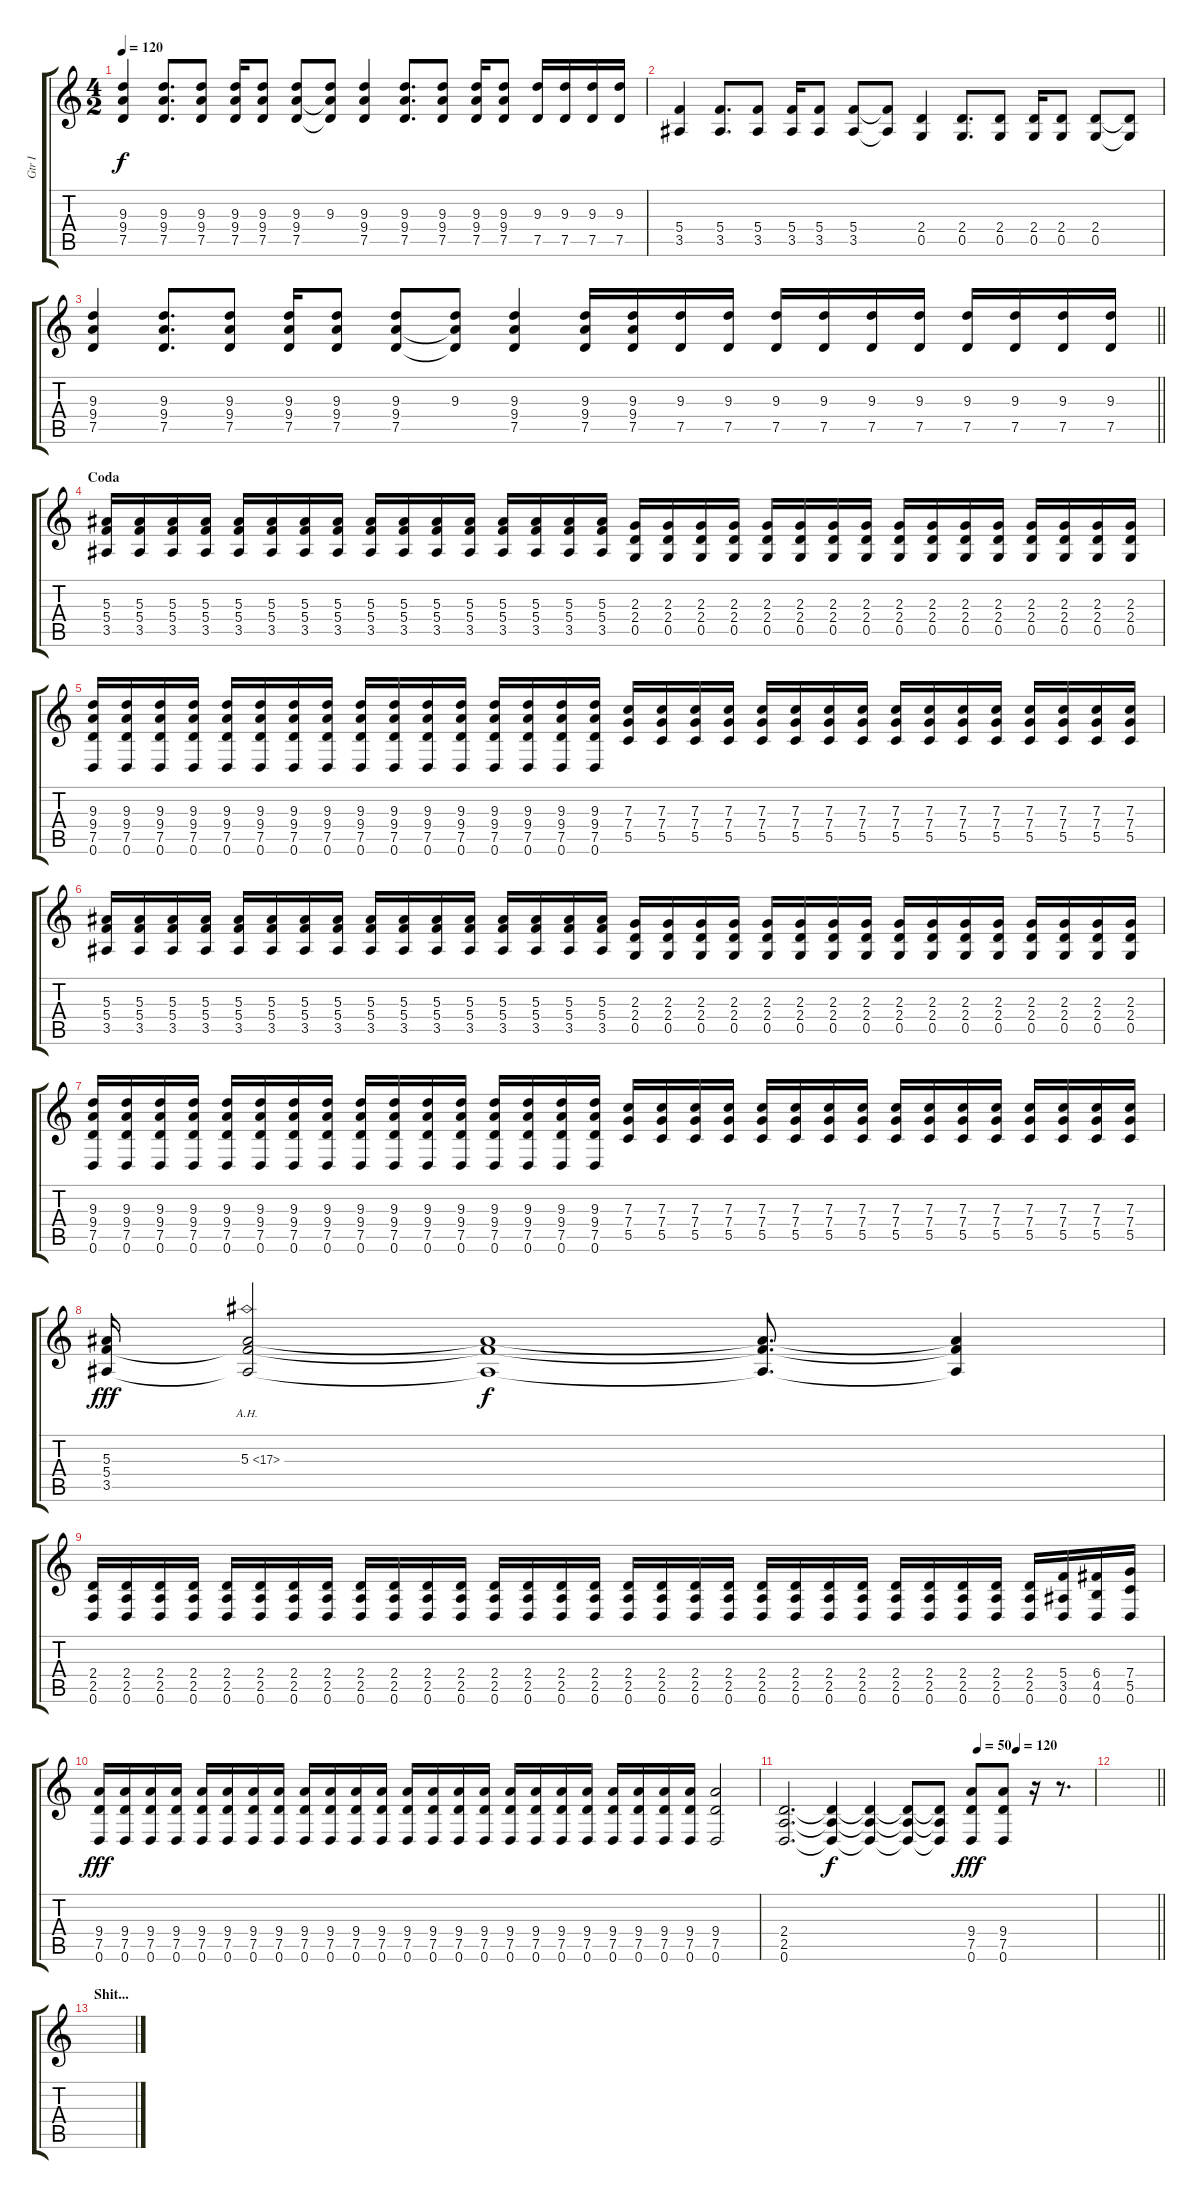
\track ("Gtr I" "Gtr I") {instrument distortionguitar}
\staff {score tabs}
\tuning (D4 A3 F3 C3 G2 D2) {hide}
\ts (4 2)
\tempo 120
\clef g2
\ks c
(9.3 9.4 7.5).4{dy f} (9.3 9.4 7.5).8{d} (9.3 9.4 7.5).8 (9.3 9.4 7.5).16 (9.3 9.4 7.5).8 (9.3 9.4 7.5).8 (9.3 9.4{t} 7.5{t}).8 (9.3 9.4 7.5).4 (9.3 9.4 7.5).8{d} (9.3 9.4 7.5).8 (9.3 9.4 7.5).16 (9.3 9.4 7.5).8 (9.3 7.5).16 (9.3 7.5).16 (9.3 7.5).16 (9.3 7.5).16 |
(5.4 3.5).4 (5.4 3.5).8{d} (5.4 3.5).8 (5.4 3.5).16 (5.4 3.5).8 (5.4 3.5).8 (5.4{t} 3.5{t}).8 (2.4 0.5).4 (2.4 0.5).8{d} (2.4 0.5).8 (2.4 0.5).16 (2.4 0.5).8 (2.4 0.5).8 (2.4{t} 0.5{t}).8 |
\barLineRight lightlight
(9.3 9.4 7.5).4 (9.3 9.4 7.5).8{d} (9.3 9.4 7.5).8 (9.3 9.4 7.5).16 (9.3 9.4 7.5).8 (9.3 9.4 7.5).8 (9.3 9.4{t} 7.5{t}).8 (9.3 9.4 7.5).4 (9.3 9.4 7.5).16 (9.3 9.4 7.5).16 (9.3 7.5).16 (9.3 7.5).16 (9.3 7.5).16 (9.3 7.5).16 (9.3 7.5).16 (9.3 7.5).16 (9.3 7.5).16 (9.3 7.5).16 (9.3 7.5).16 (9.3 7.5).16 |
\section ("" "Coda")
(5.3 5.4 3.5).16 (5.3 5.4 3.5).16 (5.3 5.4 3.5).16 (5.3 5.4 3.5).16 (5.3 5.4 3.5).16 (5.3 5.4 3.5).16 (5.3 5.4 3.5).16 (5.3 5.4 3.5).16 (5.3 5.4 3.5).16 (5.3 5.4 3.5).16 (5.3 5.4 3.5).16 (5.3 5.4 3.5).16 (5.3 5.4 3.5).16 (5.3 5.4 3.5).16 (5.3 5.4 3.5).16 (5.3 5.4 3.5).16 (2.3 2.4 0.5).16 (2.3 2.4 0.5).16 (2.3 2.4 0.5).16 (2.3 2.4 0.5).16 (2.3 2.4 0.5).16 (2.3 2.4 0.5).16 (2.3 2.4 0.5).16 (2.3 2.4 0.5).16 (2.3 2.4 0.5).16 (2.3 2.4 0.5).16 (2.3 2.4 0.5).16 (2.3 2.4 0.5).16 (2.3 2.4 0.5).16 (2.3 2.4 0.5).16 (2.3 2.4 0.5).16 (2.3 2.4 0.5).16 |
(9.3 9.4 7.5 0.6).16 (9.3 9.4 7.5 0.6).16 (9.3 9.4 7.5 0.6).16 (9.3 9.4 7.5 0.6).16 (9.3 9.4 7.5 0.6).16 (9.3 9.4 7.5 0.6).16 (9.3 9.4 7.5 0.6).16 (9.3 9.4 7.5 0.6).16 (9.3 9.4 7.5 0.6).16 (9.3 9.4 7.5 0.6).16 (9.3 9.4 7.5 0.6).16 (9.3 9.4 7.5 0.6).16 (9.3 9.4 7.5 0.6).16 (9.3 9.4 7.5 0.6).16 (9.3 9.4 7.5 0.6).16 (9.3 9.4 7.5 0.6).16 (7.3 7.4 5.5).16 (7.3 7.4 5.5).16 (7.3 7.4 5.5).16 (7.3 7.4 5.5).16 (7.3 7.4 5.5).16 (7.3 7.4 5.5).16 (7.3 7.4 5.5).16 (7.3 7.4 5.5).16 (7.3 7.4 5.5).16 (7.3 7.4 5.5).16 (7.3 7.4 5.5).16 (7.3 7.4 5.5).16 (7.3 7.4 5.5).16 (7.3 7.4 5.5).16 (7.3 7.4 5.5).16 (7.3 7.4 5.5).16 |
(5.3 5.4 3.5).16 (5.3 5.4 3.5).16 (5.3 5.4 3.5).16 (5.3 5.4 3.5).16 (5.3 5.4 3.5).16 (5.3 5.4 3.5).16 (5.3 5.4 3.5).16 (5.3 5.4 3.5).16 (5.3 5.4 3.5).16 (5.3 5.4 3.5).16 (5.3 5.4 3.5).16 (5.3 5.4 3.5).16 (5.3 5.4 3.5).16 (5.3 5.4 3.5).16 (5.3 5.4 3.5).16 (5.3 5.4 3.5).16 (2.3 2.4 0.5).16 (2.3 2.4 0.5).16 (2.3 2.4 0.5).16 (2.3 2.4 0.5).16 (2.3 2.4 0.5).16 (2.3 2.4 0.5).16 (2.3 2.4 0.5).16 (2.3 2.4 0.5).16 (2.3 2.4 0.5).16 (2.3 2.4 0.5).16 (2.3 2.4 0.5).16 (2.3 2.4 0.5).16 (2.3 2.4 0.5).16 (2.3 2.4 0.5).16 (2.3 2.4 0.5).16 (2.3 2.4 0.5).16 |
(9.3 9.4 7.5 0.6).16 (9.3 9.4 7.5 0.6).16 (9.3 9.4 7.5 0.6).16 (9.3 9.4 7.5 0.6).16 (9.3 9.4 7.5 0.6).16 (9.3 9.4 7.5 0.6).16 (9.3 9.4 7.5 0.6).16 (9.3 9.4 7.5 0.6).16 (9.3 9.4 7.5 0.6).16 (9.3 9.4 7.5 0.6).16 (9.3 9.4 7.5 0.6).16 (9.3 9.4 7.5 0.6).16 (9.3 9.4 7.5 0.6).16 (9.3 9.4 7.5 0.6).16 (9.3 9.4 7.5 0.6).16 (9.3 9.4 7.5 0.6).16 (7.3 7.4 5.5).16 (7.3 7.4 5.5).16 (7.3 7.4 5.5).16 (7.3 7.4 5.5).16 (7.3 7.4 5.5).16 (7.3 7.4 5.5).16 (7.3 7.4 5.5).16 (7.3 7.4 5.5).16 (7.3 7.4 5.5).16 (7.3 7.4 5.5).16 (7.3 7.4 5.5).16 (7.3 7.4 5.5).16 (7.3 7.4 5.5).16 (7.3 7.4 5.5).16 (7.3 7.4 5.5).16 (7.3 7.4 5.5).16 |
(5.3 5.4 3.5).16{dy fff} (5.3{ah 12} 5.4{t} 3.5{t}).2 (5.3{t} 5.4{t} 3.5{t}).1{dy f} (5.3{t} 5.4{t} 3.5{t}).8{d} (5.3{t} 5.4{t} 3.5{t}).4 |
(2.4 2.5 0.6).16 (2.4 2.5 0.6).16 (2.4 2.5 0.6).16 (2.4 2.5 0.6).16 (2.4 2.5 0.6).16 (2.4 2.5 0.6).16 (2.4 2.5 0.6).16 (2.4 2.5 0.6).16 (2.4 2.5 0.6).16 (2.4 2.5 0.6).16 (2.4 2.5 0.6).16 (2.4 2.5 0.6).16 (2.4 2.5 0.6).16 (2.4 2.5 0.6).16 (2.4 2.5 0.6).16 (2.4 2.5 0.6).16 (2.4 2.5 0.6).16 (2.4 2.5 0.6).16 (2.4 2.5 0.6).16 (2.4 2.5 0.6).16 (2.4 2.5 0.6).16 (2.4 2.5 0.6).16 (2.4 2.5 0.6).16 (2.4 2.5 0.6).16 (2.4 2.5 0.6).16 (2.4 2.5 0.6).16 (2.4 2.5 0.6).16 (2.4 2.5 0.6).16 (2.4 2.5 0.6).16 (5.4 3.5 0.6).16 (6.4 4.5 0.6).16 (7.4 5.5 0.6).16 |
(9.4 7.5 0.6).16{dy fff} (9.4 7.5 0.6).16 (9.4 7.5 0.6).16 (9.4 7.5 0.6).16 (9.4 7.5 0.6).16 (9.4 7.5 0.6).16 (9.4 7.5 0.6).16 (9.4 7.5 0.6).16 (9.4 7.5 0.6).16 (9.4 7.5 0.6).16 (9.4 7.5 0.6).16 (9.4 7.5 0.6).16 (9.4 7.5 0.6).16 (9.4 7.5 0.6).16 (9.4 7.5 0.6).16 (9.4 7.5 0.6).16 (9.4 7.5 0.6).16 (9.4 7.5 0.6).16 (9.4 7.5 0.6).16 (9.4 7.5 0.6).16 (9.4 7.5 0.6).16 (9.4 7.5 0.6).16 (9.4 7.5 0.6).16 (9.4 7.5 0.6).16 (9.4 7.5 0.6).2 |
\tempo (50 0.625)
\tempo (120 0.75)
(2.4 2.5 0.6).2{d} (2.4{t} 2.5{t} 0.6{t}).4{dy f} (2.4{t} 2.5{t} 0.6{t}).4 (2.4{t} 2.5{t} 0.6{t}).8 (2.4{t} 2.5{t} 0.6{t}).8 (9.4 7.5 0.6).8{dy fff} (9.4 7.5 0.6).8 r.16 r.8{d} |
\barLineRight lightlight
|
\section ("" "Shit...")
